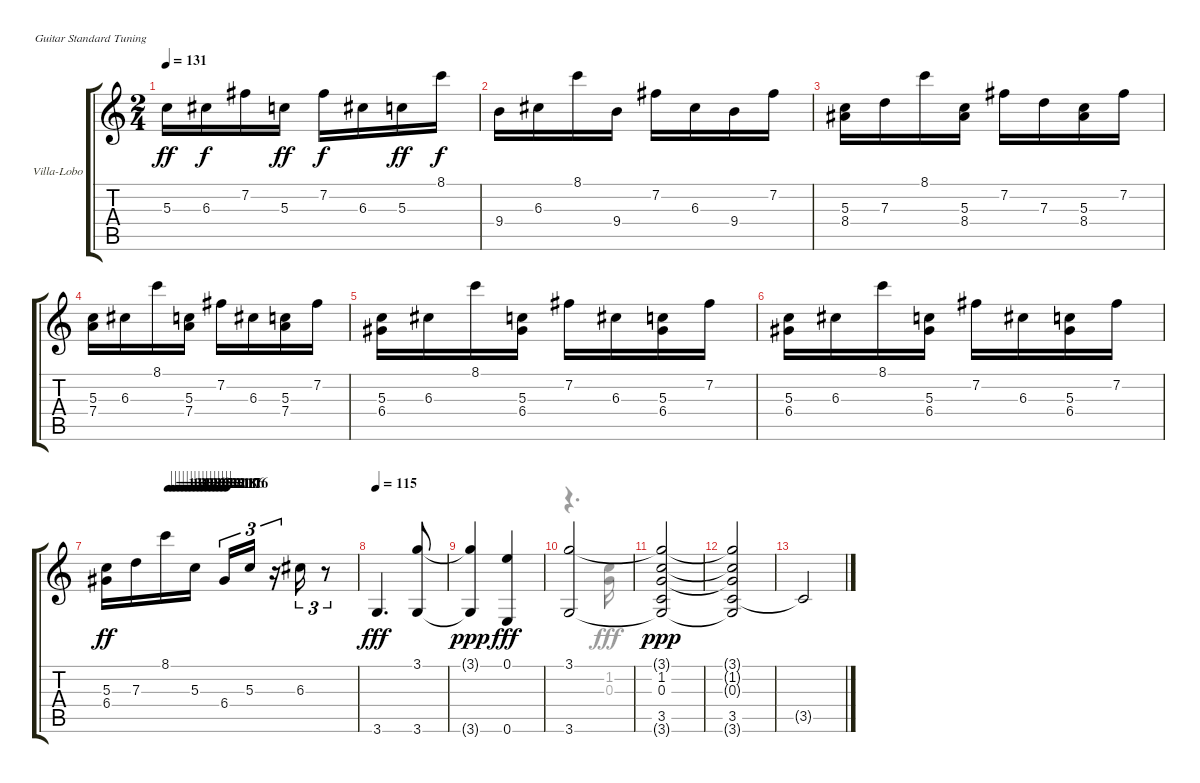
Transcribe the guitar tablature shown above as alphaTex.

\bracketExtendMode groupsimilarinstruments
\firstSystemTrackNameOrientation horizontal
\otherSystemsTrackNameOrientation horizontal
\track ("Villa-Lobos" "Villa-Lobo") {instrument acousticguitarnylon}
\staff {score tabs}
\tuning (E4 B3 G3 D3 A2 E2)
\voice
\ts (2 4)
\tempo 131
\clef g2
\ks c
5.3.16{dy ff} 6.3.16{dy f} 7.2.16 5.3.16{dy ff} 7.2.16{dy f} 6.3.16 5.3.16{dy ff} 8.1.16{dy f} |
9.4.16 6.3.16 8.1.16 9.4.16 7.2.16 6.3.16 9.4.16 7.2.16 |
(5.3 8.4).16 7.3.16 8.1.16 (5.3 8.4).16 7.2.16 7.3.16 (5.3 8.4).16 7.2.16 |
(5.3 7.4).16 6.3.16 8.1.16 (5.3 7.4).16 7.2.16 6.3.16 (5.3 7.4).16 7.2.16 |
(5.3 6.4).16 6.3.16 8.1.16 (5.3 6.4).16 7.2.16 6.3.16 (5.3 6.4).16 7.2.16 |
(5.3 6.4).16 6.3.16 8.1.16 (5.3 6.4).16 7.2.16 6.3.16 (5.3 6.4).16 7.2.16 |
\tempo (131 0.25)
\tempo (130 0.265625)
\tempo (129 0.28125)
\tempo (128 0.296875)
\tempo (126 0.3125)
\tempo (126 0.328125)
\tempo (125 0.34375)
\tempo (123 0.359375)
\tempo (122 0.375)
\tempo (122 0.390625)
\tempo (120 0.40625)
\tempo (120 0.421875)
\tempo (118 0.4375)
\tempo (117 0.453125)
\tempo (116 0.46875)
\tempo (116 0.484375)
(5.3 6.4).16{dy ff} 7.3.16 8.1.16 5.3.16 6.4.16{tu (3 2)} 5.3.16{tu (3 2)} r.16{tu (3 2)} 6.3.16{tu (3 2)} r.8{tu (3 2)} |
\tempo 115
3.6.4{d dy fff} (3.1 3.6).8 |
(3.1{t} 3.6{t}).4{dy ppp} (0.1 0.6).4{dy fff} |
(3.1 3.6).2 |
(3.1{t} 1.2 0.3 3.5 3.6{t}).2{dy ppp} |
(3.1{t} 1.2{t} 0.3{t} 3.5 3.6{t}).2 |
3.5{t}.2 |
\voice
\clef g2
\ottava regular
\simile none
\ks c
|
|
|
|
|
|
|
|
|
r.4{d} (1.2 0.3).16{dy fff} |
|
|
|
